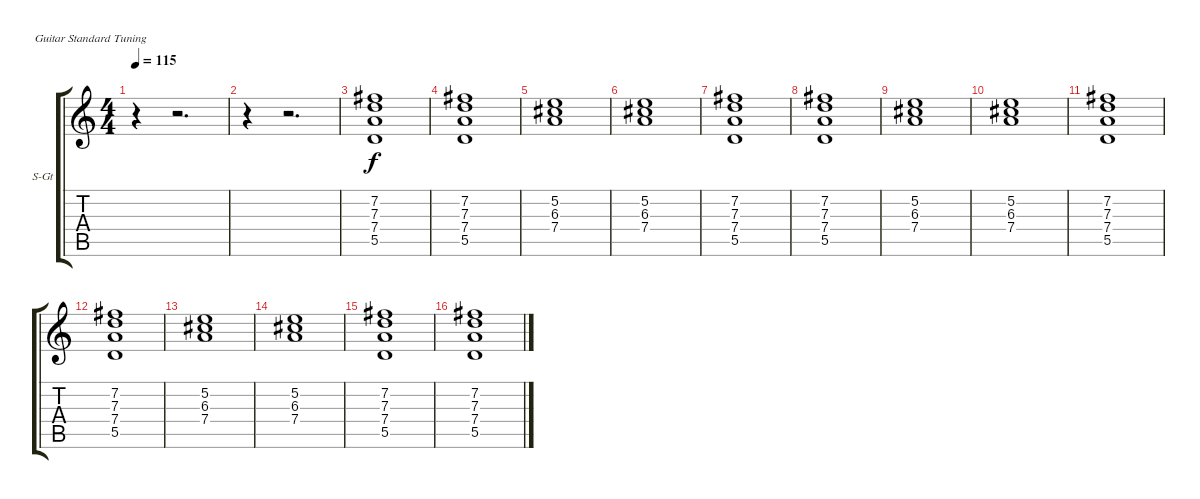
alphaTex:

\bracketExtendMode groupsimilarinstruments
\firstSystemTrackNameOrientation horizontal
\otherSystemsTrackNameOrientation horizontal
\track ("Track 5" "S-Gt") {instrument percussiveorgan}
\staff {score tabs}
\tuning (E4 B3 G3 D3 A2 E2)
\displaytranspose 12
\ts (4 4)
\tempo 115
\clef g2
\ks c
r.4{dy f instrument percussiveorgan} r.2{d} |
r.4 r.2{d} |
(7.2 7.3 7.4 5.5).1 |
(7.2 7.3 7.4 5.5).1 |
(5.2 6.3 7.4).1 |
(5.2 6.3 7.4).1 |
(7.2 7.3 7.4 5.5).1 |
(7.2 7.3 7.4 5.5).1 |
(5.2 6.3 7.4).1 |
(5.2 6.3 7.4).1 |
(7.2 7.3 7.4 5.5).1 |
(7.2 7.3 7.4 5.5).1 |
(5.2 6.3 7.4).1 |
(5.2 6.3 7.4).1 |
(7.2 7.3 7.4 5.5).1 |
(7.2 7.3 7.4 5.5).1
